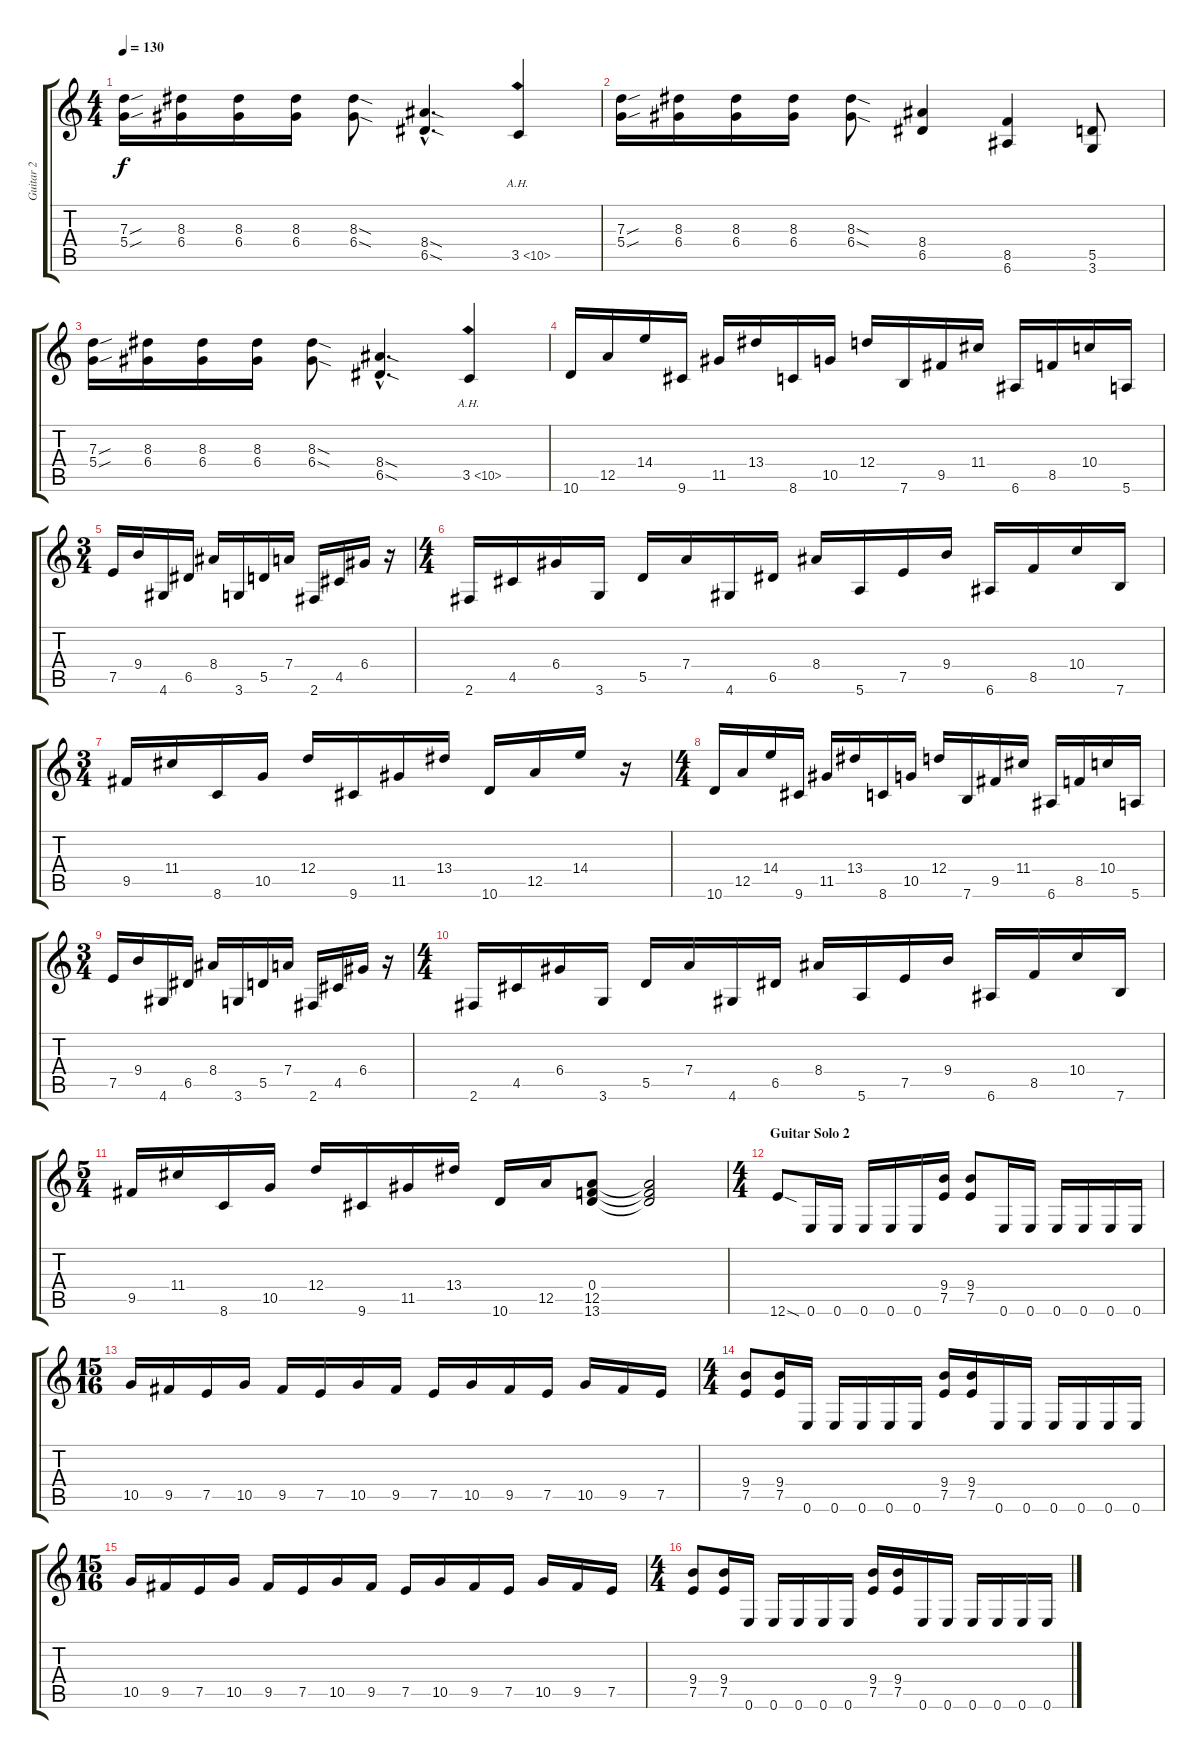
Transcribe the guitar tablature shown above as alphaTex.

\track ("Guitar 2" "Guitar 2") {instrument distortionguitar}
\staff {score tabs}
\tuning (E4 B3 G3 D3 A2 E2) {hide}
\ts (4 4)
\tempo 130
\clef g2
\ks c
(7.3{sou} 5.4{sou}).16{dy f} (8.3 6.4).16 (8.3 6.4).16 (8.3 6.4).16 (8.3{sod} 6.4{sod}).8 (8.4{sod hac} 6.5{sod hac}).4{d} 3.5{ah 7}.4 |
(7.3{sou} 5.4{sou}).16 (8.3 6.4).16 (8.3 6.4).16 (8.3 6.4).16 (8.3{sod} 6.4{sod}).8 (8.4 6.5).4 (8.5 6.6).4 (5.5 3.6).8 |
(7.3{sou} 5.4{sou}).16 (8.3 6.4).16 (8.3 6.4).16 (8.3 6.4).16 (8.3{sod} 6.4{sod}).8 (8.4{sod hac} 6.5{sod hac}).4{d} 3.5{ah 7}.4 |
10.6.16 12.5.16 14.4.16 9.6.16 11.5.16 13.4.16 8.6.16 10.5.16 12.4.16 7.6.16 9.5.16 11.4.16 6.6.16 8.5.16 10.4.16 5.6.16 |
\ts (3 4)
7.5.16 9.4.16 4.6.16 6.5.16 8.4.16 3.6.16 5.5.16 7.4.16 2.6.16 4.5.16 6.4.16 r.16 |
\ts (4 4)
2.6.16 4.5.16 6.4.16 3.6.16 5.5.16 7.4.16 4.6.16 6.5.16 8.4.16 5.6.16 7.5.16 9.4.16 6.6.16 8.5.16 10.4.16 7.6.16 |
\ts (3 4)
9.5.16 11.4.16 8.6.16 10.5.16 12.4.16 9.6.16 11.5.16 13.4.16 10.6.16 12.5.16 14.4.16 r.16 |
\ts (4 4)
10.6.16 12.5.16 14.4.16 9.6.16 11.5.16 13.4.16 8.6.16 10.5.16 12.4.16 7.6.16 9.5.16 11.4.16 6.6.16 8.5.16 10.4.16 5.6.16 |
\ts (3 4)
7.5.16 9.4.16 4.6.16 6.5.16 8.4.16 3.6.16 5.5.16 7.4.16 2.6.16 4.5.16 6.4.16 r.16 |
\ts (4 4)
2.6.16 4.5.16 6.4.16 3.6.16 5.5.16 7.4.16 4.6.16 6.5.16 8.4.16 5.6.16 7.5.16 9.4.16 6.6.16 8.5.16 10.4.16 7.6.16 |
\ts (5 4)
9.5.16 11.4.16 8.6.16 10.5.16 12.4.16 9.6.16 11.5.16 13.4.16 10.6.16 12.5.16 (0.4 12.5 13.6).8 (0.4{t} 12.5{t} 13.6{t}).2 |
\ts (4 4)
\section ("" "Guitar Solo 2")
12.6{sod}.8 0.6.16 0.6.16 0.6.16 0.6.16 0.6.16 (9.4 7.5).16 (9.4 7.5).8 0.6.16 0.6.16 0.6.16 0.6.16 0.6.16 0.6.16 |
\ts (15 16)
10.5.16 9.5.16 7.5.16 10.5.16 9.5.16 7.5.16 10.5.16 9.5.16 7.5.16 10.5.16 9.5.16 7.5.16 10.5.16 9.5.16 7.5.16 |
\ts (4 4)
(9.4 7.5).8 (9.4 7.5).16 0.6.16 0.6.16 0.6.16 0.6.16 0.6.16 (9.4 7.5).16 (9.4 7.5).16 0.6.16 0.6.16 0.6.16 0.6.16 0.6.16 0.6.16 |
\ts (15 16)
10.5.16 9.5.16 7.5.16 10.5.16 9.5.16 7.5.16 10.5.16 9.5.16 7.5.16 10.5.16 9.5.16 7.5.16 10.5.16 9.5.16 7.5.16 |
\ts (4 4)
(9.4 7.5).8 (9.4 7.5).16 0.6.16 0.6.16 0.6.16 0.6.16 0.6.16 (9.4 7.5).16 (9.4 7.5).16 0.6.16 0.6.16 0.6.16 0.6.16 0.6.16 0.6.16
